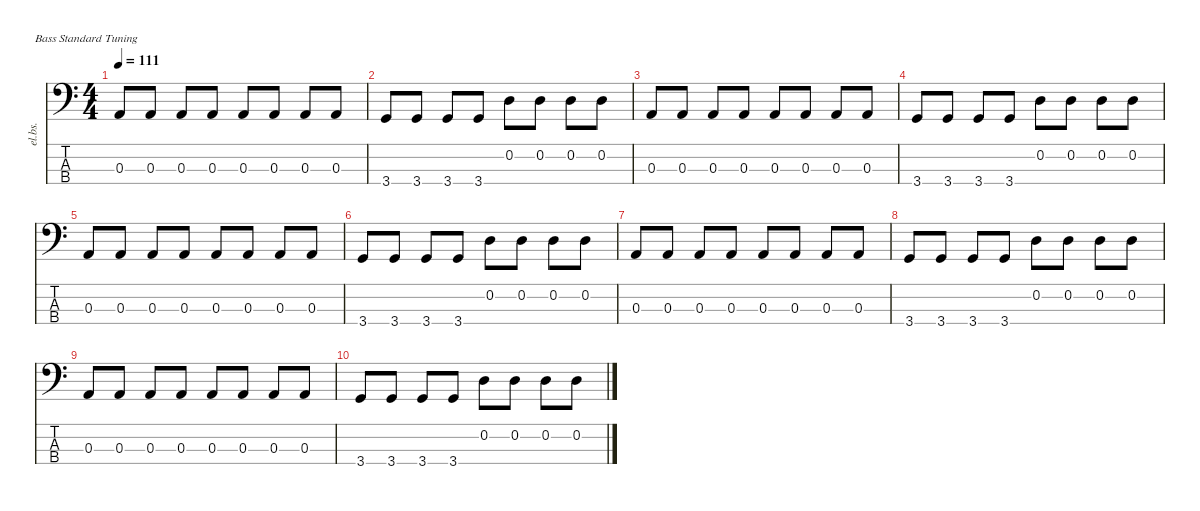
\defaultSystemsLayout 4
\hideDynamics
\bracketExtendMode nobrackets
\otherSystemsTrackNameOrientation horizontal
\track ("Bass" "el.bs.") {instrument electricbassfinger}
\staff {score tabs}
\tuning (G2 D2 A1 E1)
\ts (4 4)
\tempo 111
\clef f4
\ks c
0.3.8{dy f} 0.3.8 0.3.8 0.3.8 0.3.8 0.3.8 0.3.8 0.3.8 |
3.4.8 3.4.8 3.4.8 3.4.8 0.2.8 0.2.8 0.2.8 0.2.8 |
0.3.8 0.3.8 0.3.8 0.3.8 0.3.8 0.3.8 0.3.8 0.3.8 |
3.4.8 3.4.8 3.4.8 3.4.8 0.2.8 0.2.8 0.2.8 0.2.8 |
0.3.8 0.3.8 0.3.8 0.3.8 0.3.8 0.3.8 0.3.8 0.3.8 |
3.4.8 3.4.8 3.4.8 3.4.8 0.2.8 0.2.8 0.2.8 0.2.8 |
0.3.8 0.3.8 0.3.8 0.3.8 0.3.8 0.3.8 0.3.8 0.3.8 |
3.4.8 3.4.8 3.4.8 3.4.8 0.2.8 0.2.8 0.2.8 0.2.8 |
0.3.8 0.3.8 0.3.8 0.3.8 0.3.8 0.3.8 0.3.8 0.3.8 |
3.4.8 3.4.8 3.4.8 3.4.8 0.2.8 0.2.8 0.2.8 0.2.8
